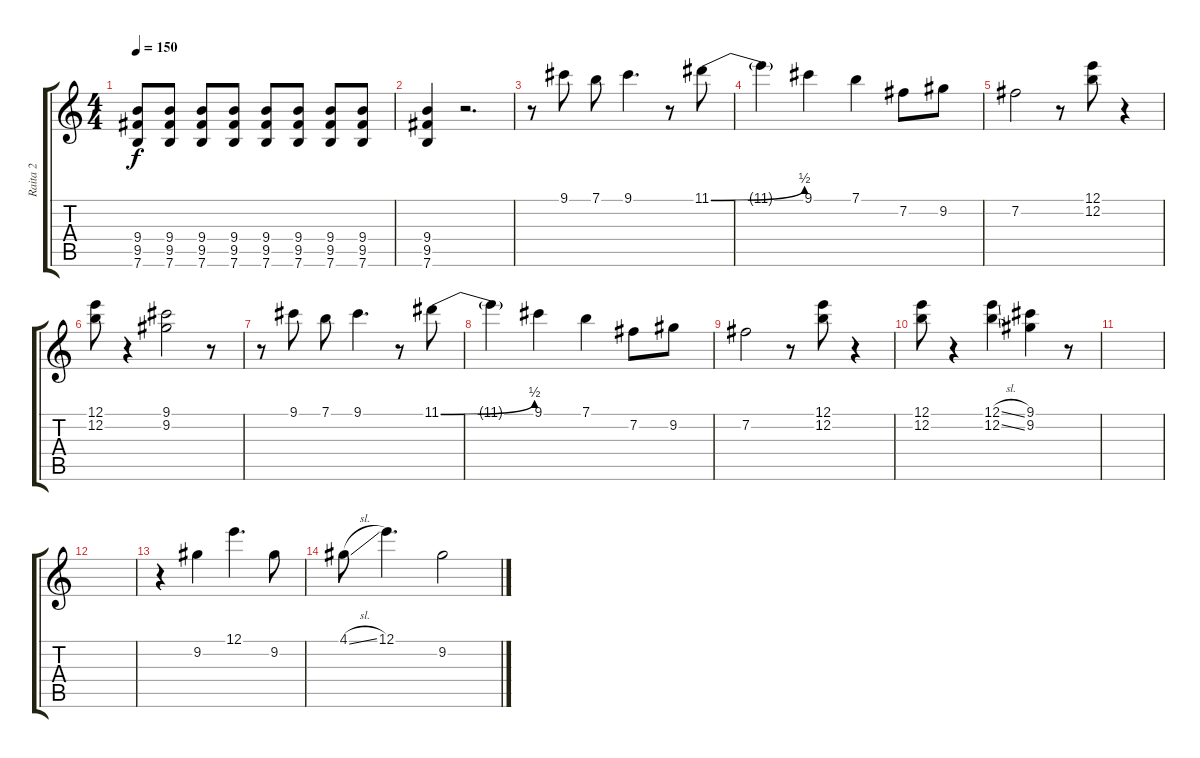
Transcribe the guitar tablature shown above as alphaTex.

\track ("Raita 2" "Raita 2") {instrument overdrivenguitar}
\staff {score tabs}
\tuning (E4 B3 G3 D3 A2 E2) {hide}
\ts (4 4)
\tempo 150
\clef g2
\ks c
(9.4 9.5 7.6).8{dy f} (9.4 9.5 7.6).8 (9.4 9.5 7.6).8 (9.4 9.5 7.6).8 (9.4 9.5 7.6).8 (9.4 9.5 7.6).8 (9.4 9.5 7.6).8 (9.4 9.5 7.6).8 |
(9.4 9.5 7.6).4 r.2{d} |
r.8 9.1.8 7.1.8 9.1.4{d} r.8 11.1{be (bend 0 0 60 2)}.8 |
11.1{t}.4 9.1.4 7.1.4 7.2.8 9.2.8 |
7.2.2 r.8 (12.1 12.2).8 r.4 |
(12.1 12.2).8 r.4 (9.1 9.2).2 r.8 |
r.8 9.1.8 7.1.8 9.1.4{d} r.8 11.1{be (bend 0 0 60 2)}.8 |
11.1{t}.4 9.1.4 7.1.4 7.2.8 9.2.8 |
7.2.2 r.8 (12.1 12.2).8 r.4 |
(12.1 12.2).8 r.4 (12.1{sl} 12.2{sl}).4 (9.1 9.2).4 r.8 |
|
|
r.4 9.2.4 12.1.4{d} 9.2.8 |
4.1{sl}.8 12.1.4{d} 9.2.2
